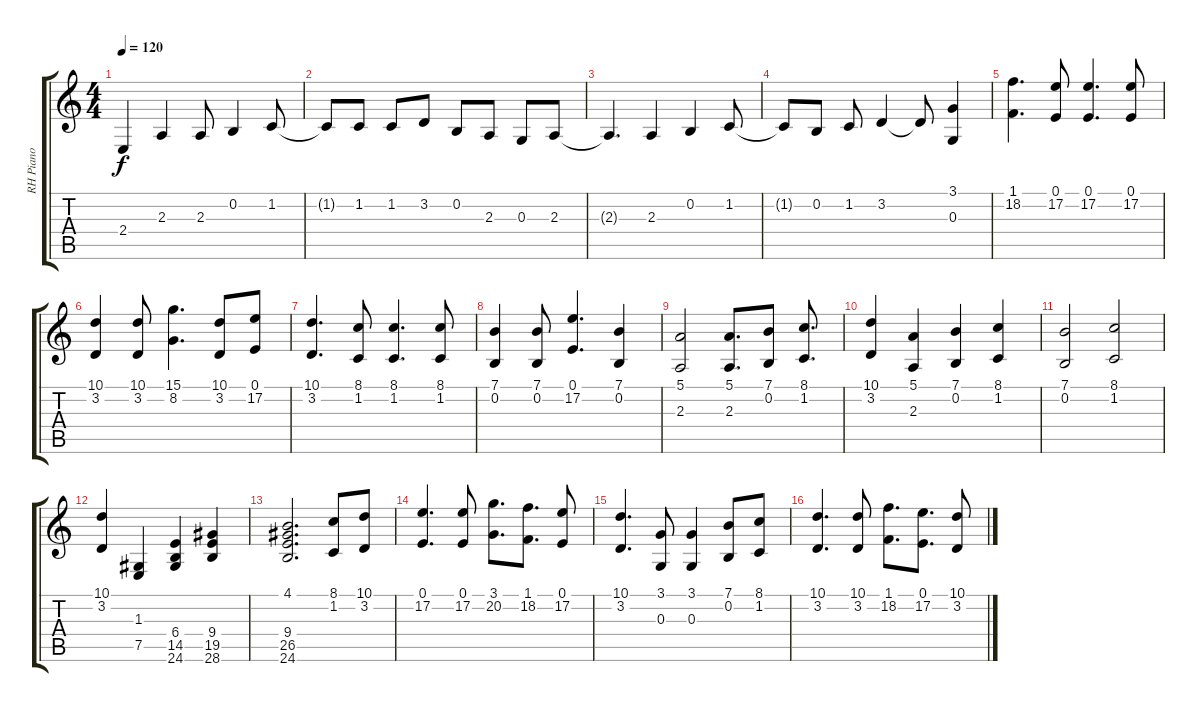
\track ("RH Piano" "RH Piano") {instrument acousticgrandpiano}
\staff {score tabs}
\tuning (E4 B3 G3 D3 A2 E2) {hide}
\ts (4 4)
\tempo 120
\clef g2
\ks c
2.4{t}.4{dy f} 2.3.4 2.3.8 0.2.4 1.2.8 |
1.2{t}.8 1.2.8 1.2.8 3.2.8 0.2.8 2.3.8 0.3.8 2.3.8 |
2.3{t}.4{d} 2.3.4 0.2.4 1.2.8 |
1.2{t}.8 0.2.8 1.2.8 3.2.4 3.2{t}.8 (3.1 0.3).4 |
(1.1 18.2).4{d} (0.1 17.2).8 (0.1 17.2).4{d} (0.1 17.2).8 |
(10.1 3.2).4 (10.1 3.2).8 (15.1 8.2).4{d} (10.1 3.2).8 (0.1 17.2).8 |
(10.1 3.2).4{d} (8.1 1.2).8 (8.1 1.2).4{d} (8.1 1.2).8 |
(7.1 0.2).4 (7.1 0.2).8 (0.1 17.2).4{d} (7.1 0.2).4 |
(5.1 2.3).2 (5.1 2.3).8{d} (7.1 0.2).8 (8.1 1.2).8{d} |
(10.1 3.2).4 (5.1 2.3).4 (7.1 0.2).4 (8.1 1.2).4 |
(7.1 0.2).2 (8.1 1.2).2 |
(10.1 3.2).4 (1.3 7.5).4 (6.4 14.5 24.6).4 (9.4 19.5 28.6).4 |
(4.1 9.4 26.5 24.6).2{d} (8.1 1.2).8 (10.1 3.2).8 |
(0.1 17.2).4{d} (0.1 17.2).8 (3.1 20.2).8{d} (1.1 18.2).8{d} (0.1 17.2).8 |
(10.1 3.2).4{d} (3.1 0.3).8 (3.1 0.3).4 (7.1 0.2).8 (8.1 1.2).8 |
(10.1 3.2).4{d} (10.1 3.2).8 (1.1 18.2).8{d} (0.1 17.2).8{d} (10.1 3.2).8
